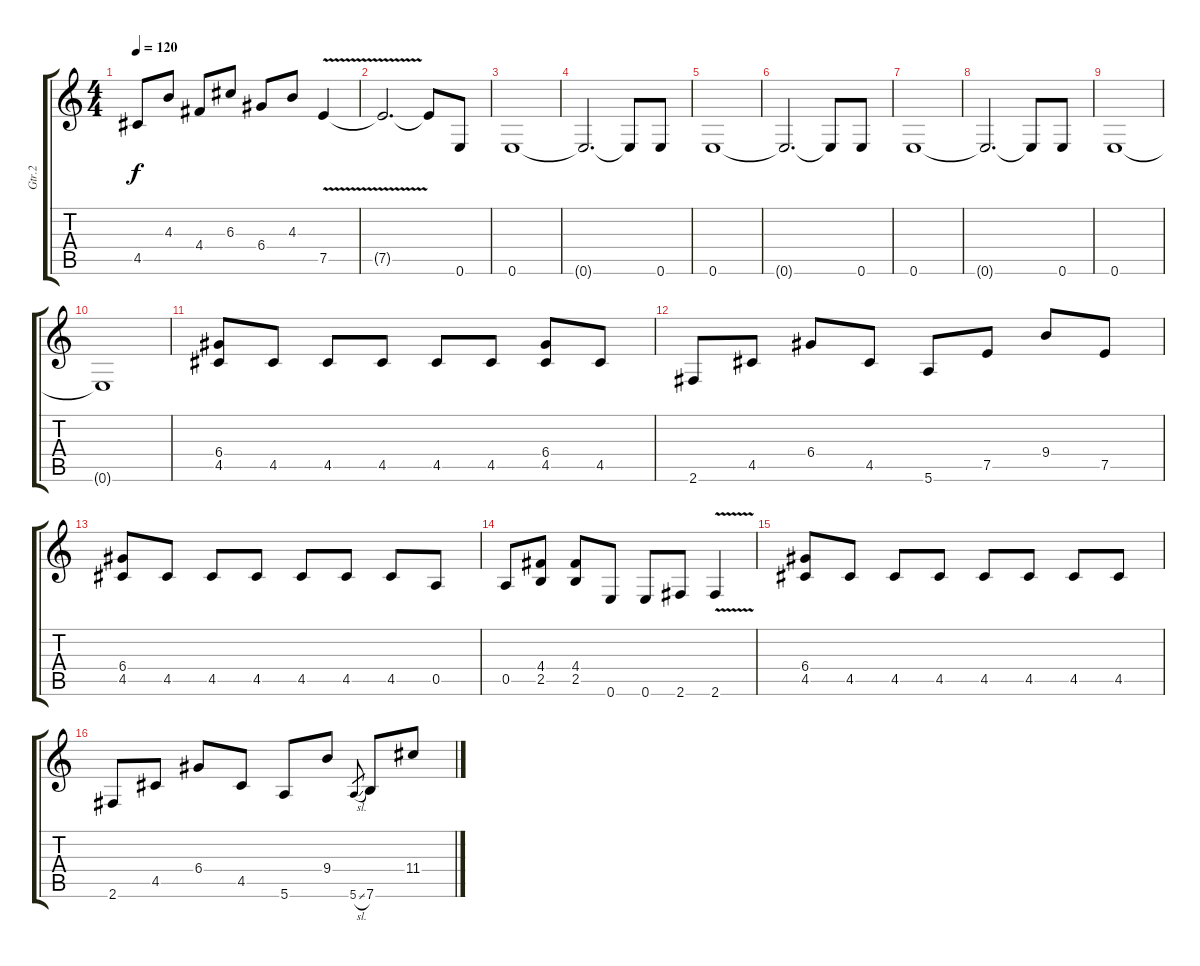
\track ("Gtr.2" "Gtr.2") {instrument overdrivenguitar}
\staff {score tabs}
\tuning (E4 B3 G3 D3 A2 E2) {hide}
\ts (4 4)
\tempo 120
\clef g2
\ks c
4.5.8{dy f} 4.3.8 4.4.8 6.3.8 6.4.8 4.3.8 7.5{v}.4 |
7.5{t}.2{d} 7.5{t}.8 0.6.8 |
0.6.1 |
0.6{t}.2{d} 0.6{t}.8 0.6.8 |
0.6.1 |
0.6{t}.2{d} 0.6{t}.8 0.6.8 |
0.6.1 |
0.6{t}.2{d} 0.6{t}.8 0.6.8 |
0.6.1 |
0.6{t}.1 |
(6.4 4.5).8 4.5.8 4.5.8 4.5.8 4.5.8 4.5.8 (6.4 4.5).8 4.5.8 |
2.6.8 4.5.8 6.4.8 4.5.8 5.6.8 7.5.8 9.4.8 7.5.8 |
(6.4 4.5).8 4.5.8 4.5.8 4.5.8 4.5.8 4.5.8 4.5.8 0.5.8 |
0.5.8 (4.4 2.5).8 (4.4 2.5).8 0.6.8 0.6.8 2.6.8 2.6{v}.4 |
(6.4 4.5).8 4.5.8 4.5.8 4.5.8 4.5.8 4.5.8 4.5.8 4.5.8 |
2.6.8 4.5.8 6.4.8 4.5.8 5.6.8 9.4.8 5.6{sl}.8{gr} 7.6.8 11.4.8
